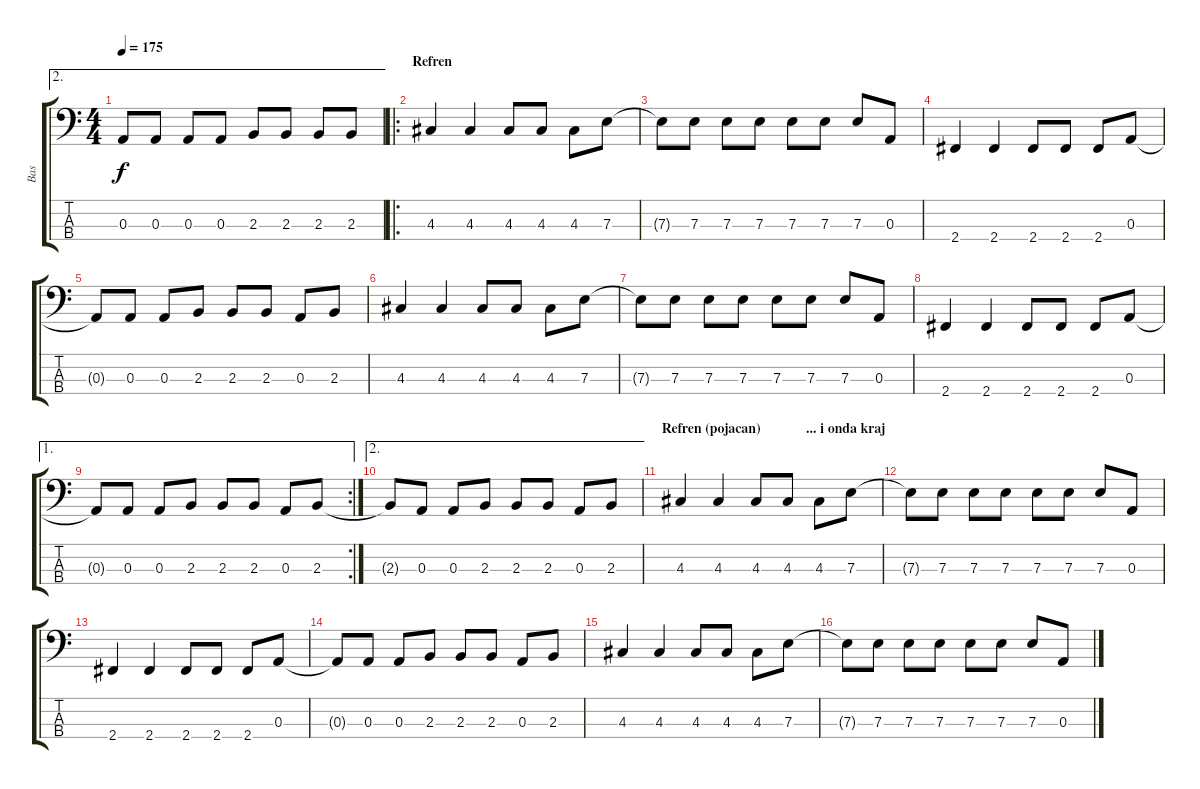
\track ("Bas" "Bas") {instrument electricbasspick}
\staff {score tabs}
\tuning (G2 D2 A1 E1) {hide}
\ae 2
\ts (4 4)
\tempo 175
\clef f4
\ks c
0.3.8{dy f} 0.3.8 0.3.8 0.3.8 2.3.8 2.3.8 2.3.8 2.3.8 |
\ro
\section ("" "Refren")
4.3.4 4.3.4 4.3.8 4.3.8 4.3.8 7.3.8 |
7.3{t}.8 7.3.8 7.3.8 7.3.8 7.3.8 7.3.8 7.3.8 0.3.8 |
2.4.4 2.4.4 2.4.8 2.4.8 2.4.8 0.3.8 |
0.3{t}.8 0.3.8 0.3.8 2.3.8 2.3.8 2.3.8 0.3.8 2.3.8 |
4.3.4 4.3.4 4.3.8 4.3.8 4.3.8 7.3.8 |
7.3{t}.8 7.3.8 7.3.8 7.3.8 7.3.8 7.3.8 7.3.8 0.3.8 |
2.4.4 2.4.4 2.4.8 2.4.8 2.4.8 0.3.8 |
\ae 1
\rc 2
0.3{t}.8 0.3.8 0.3.8 2.3.8 2.3.8 2.3.8 0.3.8 2.3.8 |
\ae 2
2.3{t}.8 0.3.8 0.3.8 2.3.8 2.3.8 2.3.8 0.3.8 2.3.8 |
\section ("" "Refren (pojacan)             ... i onda kraj")
4.3.4 4.3.4 4.3.8 4.3.8 4.3.8 7.3.8 |
7.3{t}.8 7.3.8 7.3.8 7.3.8 7.3.8 7.3.8 7.3.8 0.3.8 |
2.4.4 2.4.4 2.4.8 2.4.8 2.4.8 0.3.8 |
0.3{t}.8 0.3.8 0.3.8 2.3.8 2.3.8 2.3.8 0.3.8 2.3.8 |
4.3.4 4.3.4 4.3.8 4.3.8 4.3.8 7.3.8 |
7.3{t}.8 7.3.8 7.3.8 7.3.8 7.3.8 7.3.8 7.3.8 0.3.8
